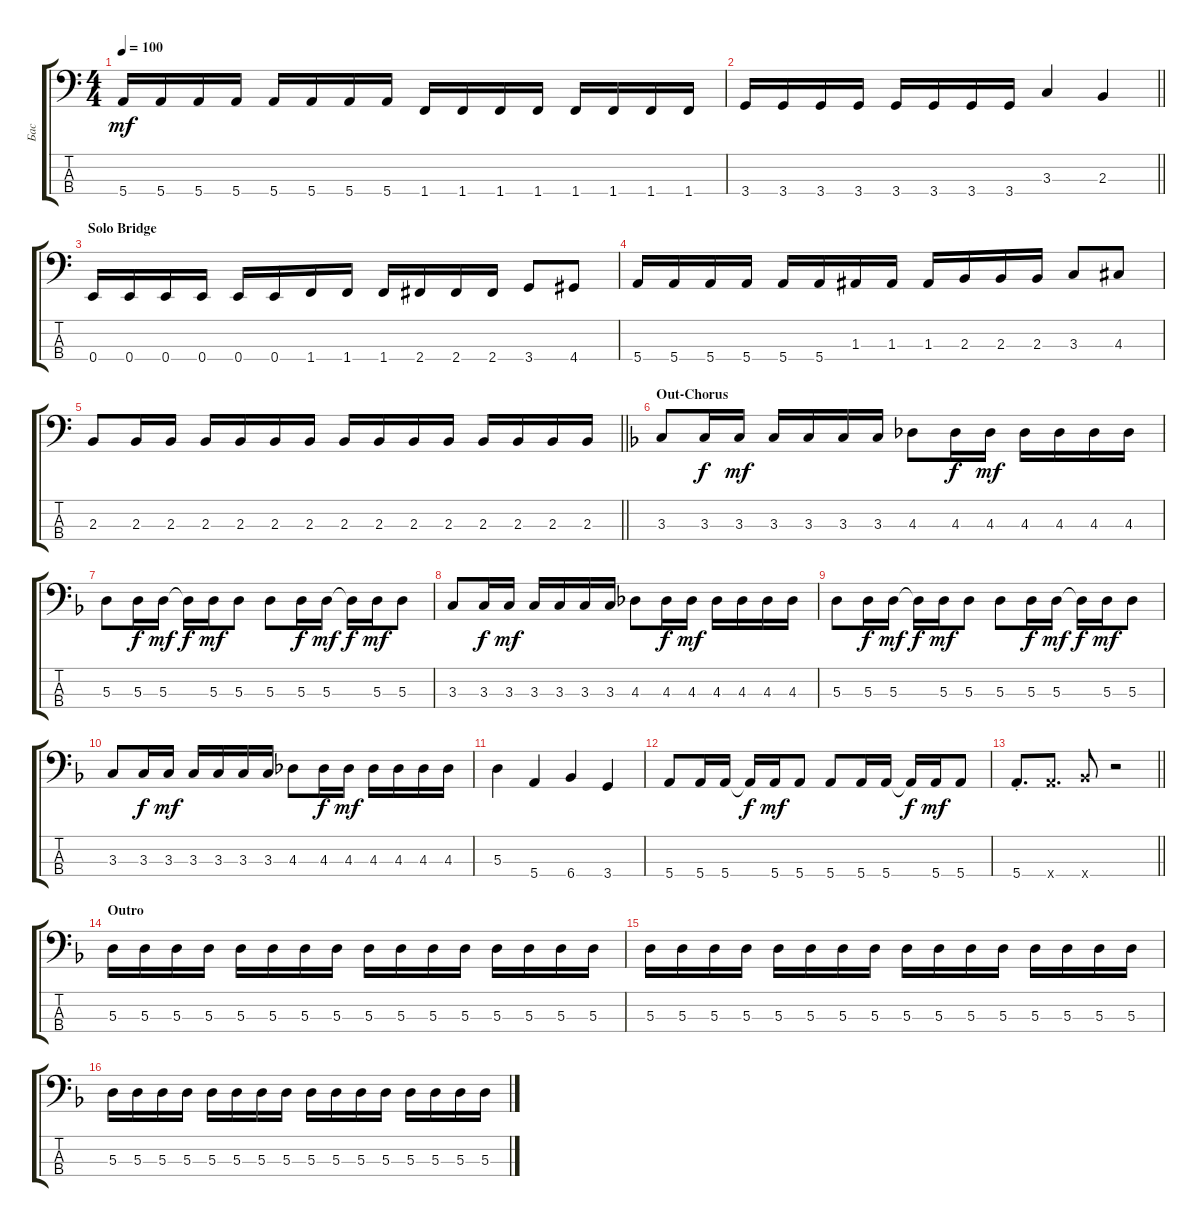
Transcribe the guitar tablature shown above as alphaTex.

\track ("Бас" "Бас") {instrument electricbassfinger}
\staff {score tabs}
\tuning (G2 D2 A1 E1) {hide}
\ts (4 4)
\tempo 100
\clef f4
\ks aminor
5.4.16{dy mf} 5.4.16 5.4.16 5.4.16 5.4.16 5.4.16 5.4.16 5.4.16 1.4.16 1.4.16 1.4.16 1.4.16 1.4.16 1.4.16 1.4.16 1.4.16 |
\barLineRight lightlight
3.4.16 3.4.16 3.4.16 3.4.16 3.4.16 3.4.16 3.4.16 3.4.16 3.3.4 2.3.4 |
\section ("" "Solo Bridge")
0.4.16 0.4.16 0.4.16 0.4.16 0.4.16 0.4.16 1.4.16 1.4.16 1.4.16 2.4.16 2.4.16 2.4.16 3.4.8 4.4.8 |
5.4.16 5.4.16 5.4.16 5.4.16 5.4.16 5.4.16 1.3.16 1.3.16 1.3.16 2.3.16 2.3.16 2.3.16 3.3.8 4.3.8 |
\barLineRight lightlight
2.3.8 2.3.16 2.3.16 2.3.16 2.3.16 2.3.16 2.3.16 2.3.16 2.3.16 2.3.16 2.3.16 2.3.16 2.3.16 2.3.16 2.3.16 |
\section ("" "Out-Chorus")
\ks dminor
3.3.8 3.3.16{dy f} 3.3.16{dy mf} 3.3.16 3.3.16 3.3.16 3.3.16 4.3.8 4.3.16{dy f} 4.3.16{dy mf} 4.3.16 4.3.16 4.3.16 4.3.16 |
5.3.8 5.3.16{dy f} 5.3.16{dy mf} 5.3{t}.16{dy f} 5.3.16{dy mf} 5.3.8 5.3.8 5.3.16{dy f} 5.3.16{dy mf} 5.3{t}.16{dy f} 5.3.16{dy mf} 5.3.8 |
3.3.8 3.3.16{dy f} 3.3.16{dy mf} 3.3.16 3.3.16 3.3.16 3.3.16 4.3.8 4.3.16{dy f} 4.3.16{dy mf} 4.3.16 4.3.16 4.3.16 4.3.16 |
5.3.8 5.3.16{dy f} 5.3.16{dy mf} 5.3{t}.16{dy f} 5.3.16{dy mf} 5.3.8 5.3.8 5.3.16{dy f} 5.3.16{dy mf} 5.3{t}.16{dy f} 5.3.16{dy mf} 5.3.8 |
3.3.8 3.3.16{dy f} 3.3.16{dy mf} 3.3.16 3.3.16 3.3.16 3.3.16 4.3.8 4.3.16{dy f} 4.3.16{dy mf} 4.3.16 4.3.16 4.3.16 4.3.16 |
5.3.4 5.4.4 6.4.4 3.4.4 |
5.4.8 5.4.16 5.4.16 5.4{t}.16{dy f} 5.4.16{dy mf} 5.4.8 5.4.8 5.4.16 5.4.16 5.4{t}.16{dy f} 5.4.16{dy mf} 5.4.8 |
\barLineRight lightlight
5.4{st}.8{d} 5.4{x}.8{d} 6.4{x}.8 r.2 |
\section ("" "Outro")
5.3.16 5.3.16 5.3.16 5.3.16 5.3.16 5.3.16 5.3.16 5.3.16 5.3.16 5.3.16 5.3.16 5.3.16 5.3.16 5.3.16 5.3.16 5.3.16 |
5.3.16 5.3.16 5.3.16 5.3.16 5.3.16 5.3.16 5.3.16 5.3.16 5.3.16 5.3.16 5.3.16 5.3.16 5.3.16 5.3.16 5.3.16 5.3.16 |
5.3.16 5.3.16 5.3.16 5.3.16 5.3.16 5.3.16 5.3.16 5.3.16 5.3.16 5.3.16 5.3.16 5.3.16 5.3.16 5.3.16 5.3.16 5.3.16
